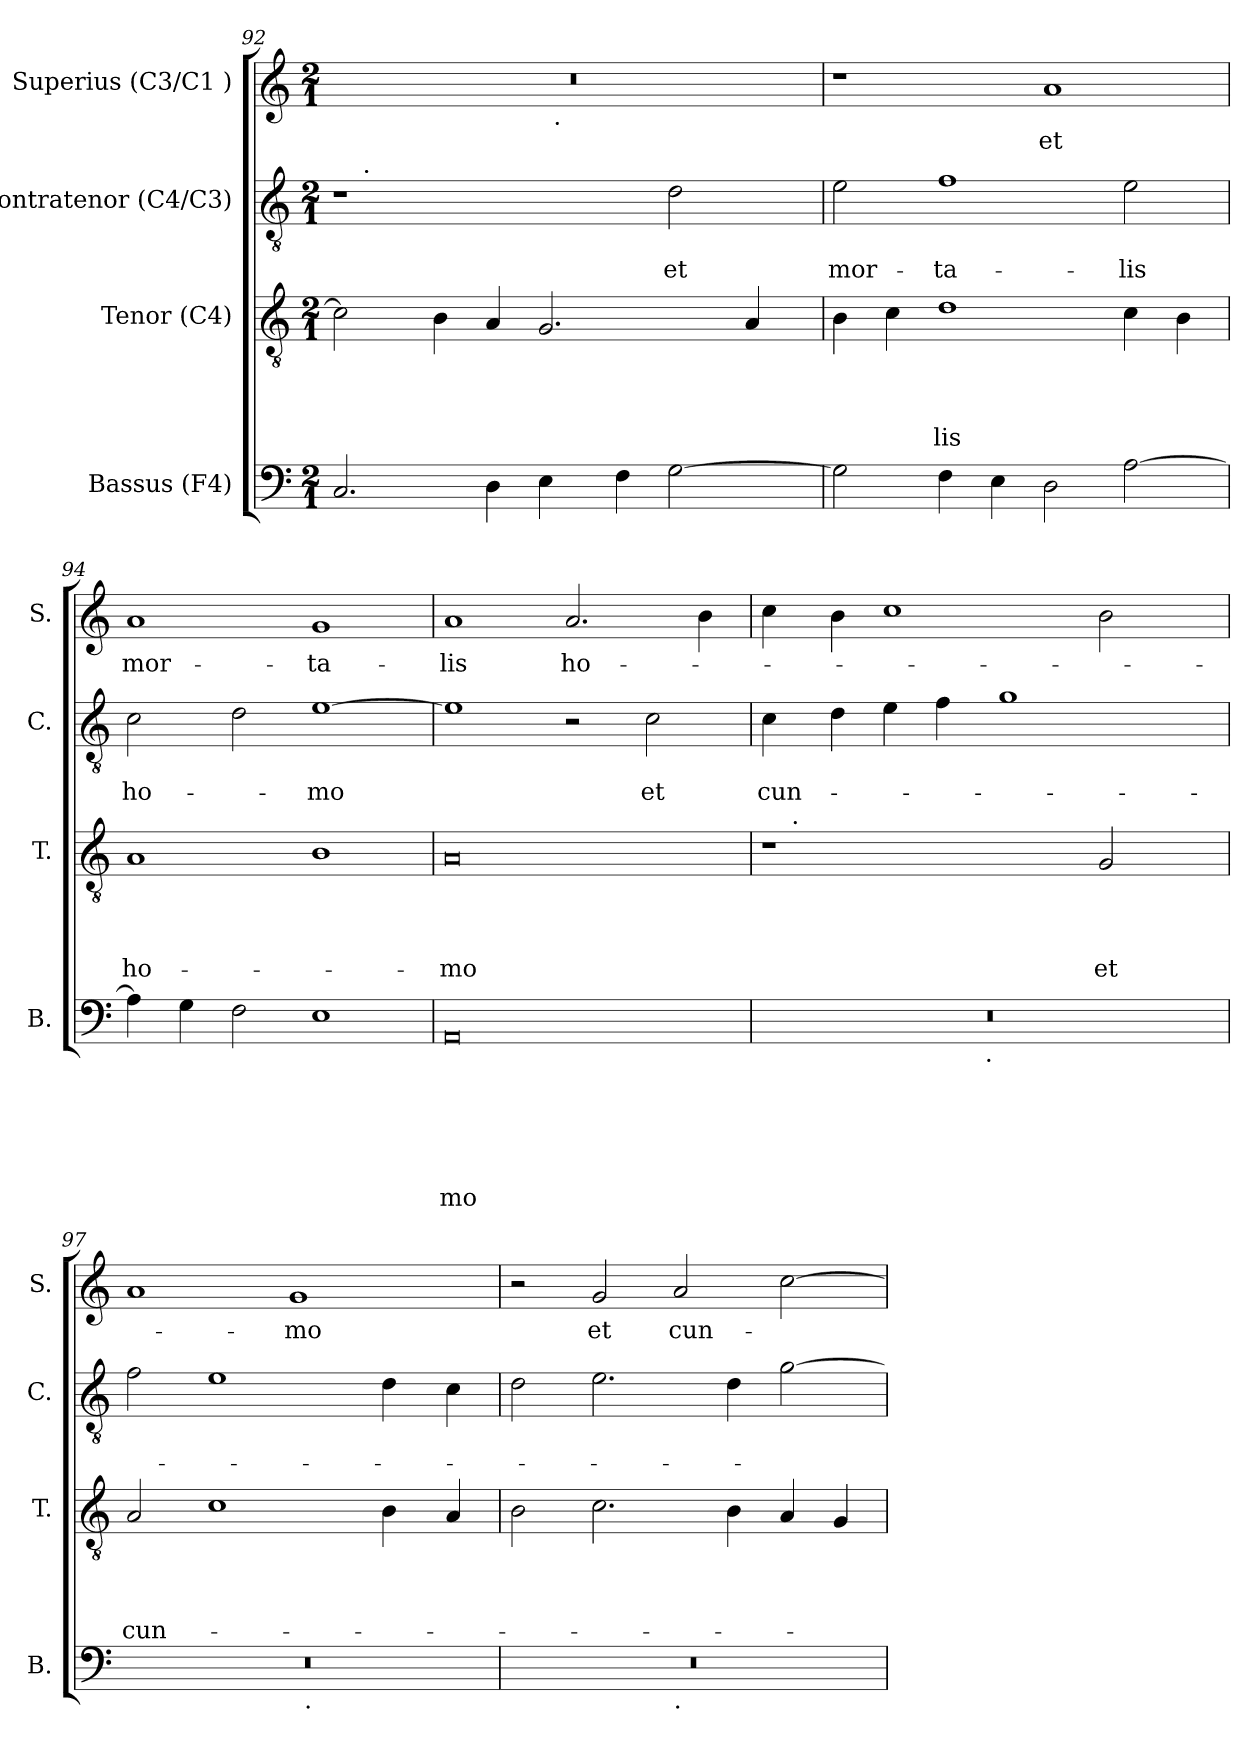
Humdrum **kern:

**kern	**text	**text	**text	**text	**text	**text	**kern	**text	**text	**text	**text	**kern	**text	**text	**kern	**text
*part4	*part4	*part4	*part4	*part4	*part4	*part4	*part3	*part3	*part3	*part3	*part3	*part2	*part2	*part2	*part1	*part1
*staff4	*staff4	*staff4	*staff4	*staff4	*staff4	*staff4	*staff3	*staff3	*staff3	*staff3	*staff3	*staff2	*staff2	*staff2	*staff1	*staff1
*I"Bassus (F4)	*	*	*	*	*	*	*I"Tenor (C4)	*	*	*	*	*I"Contratenor (C4/C3)	*	*	*I"Superius (C3/C1 )	*
*I'B.	*	*	*	*	*	*	*I'T.	*	*	*	*	*I'C.	*	*	*I'S.	*
!!LO:LB:g=z
*clefF4	*	*	*	*	*	*	*clefGv2	*	*	*	*	*clefGv2	*	*	*clefG2	*
*k[]	*	*	*	*	*	*	*k[]	*	*	*	*	*k[]	*	*	*k[]	*
*C:	*	*	*	*	*	*	*C:	*	*	*	*	*C:	*	*	*C:	*
*M2/1	*	*	*	*	*	*	*M2/1	*	*	*	*	*M2/1	*	*	*M2/1	*
=92	=92	=92	=92	=92	=92	=92	=92	=92	=92	=92	=92	=92	=92	=92	=92	=92
*	*	*	*	*	*	*	*	*	*	*	*	*^	*	*	*^	*
2.C/	.	.	.	.	.	.	2c\]	.	.	.	.	1r	16.ryy	.	.	0r	1ryy	.
!	!	!	!	!	!	!	!	!	!	!	!	!	!LO:TX:a:t=.	!	!	!	!	!
.	.	.	.	.	.	.	.	.	.	.	.	.	1ryy	.	.	.	.	.
.	.	.	.	.	.	.	4B\	.	.	.	.	.	.	.	.	.	.	.
4D\	.	.	.	.	.	.	4A/	.	.	.	.	.	.	.	.	.	.	.
4E\	.	.	.	.	.	.	2.G/	.	.	.	.	2ryy	.	.	.	.	32ryy	.
!	!	!	!	!	!	!	!	!	!	!	!	!	!	!	!	!	!LO:TX:b:t=.	!
.	.	.	.	.	.	.	.	.	.	.	.	.	.	.	.	.	2ryy	.
.	.	.	.	.	.	.	.	.	.	.	.	.	2ryy	.	.	.	.	.
4F\	.	.	.	.	.	.	.	.	.	.	.	.	.	.	.	.	.	.
!	!	!	!	!	!	!	!	!	!	!	!	!	!	!	!LO:LY:b	!	!	!
[>2G\	.	.	.	.	.	.	.	.	.	.	.	2d\	.	.	et	.	.	.
.	.	.	.	.	.	.	.	.	.	.	.	.	.	.	.	.	4...ryy	.
.	.	.	.	.	.	.	.	.	.	.	.	.	4ryy	.	.	.	.	.
.	.	.	.	.	.	.	4A/	.	.	.	.	.	.	.	.	.	.	.
.	.	.	.	.	.	.	.	.	.	.	.	.	8ryy	.	.	.	.	.
.	.	.	.	.	.	.	.	.	.	.	.	.	32ryy	.	.	.	.	.
=93	=93	=93	=93	=93	=93	=93	=93	=93	=93	=93	=93	=93	=93	=93	=93	=93	=93	=93
!	!	!	!	!	!	!	!	!	!	!	!	!	!	!	!LO:LY:b	!	!	!
*	*	*	*	*	*	*	*	*	*	*	*	*v	*v	*	*	*	*	*
*	*	*	*	*	*	*	*	*	*	*	*	*	*	*	*v	*v	*
2G\]	.	.	.	.	.	.	4B\	.	.	.	.	2e\	.	mor-	1r	.
.	.	.	.	.	.	.	4c\	.	.	.	.	.	.	.	.	.
!	!	!	!	!	!	!	!	!	!	!	!LO:LY:b	!	!	!LO:LY:b	!	!
4F\	.	.	.	.	.	.	1d	.	.	.	-lis	1f	.	-ta-	.	.
4E\	.	.	.	.	.	.	.	.	.	.	.	.	.	.	.	.
!	!	!	!	!	!	!	!	!	!	!	!	!	!	!	!	!LO:LY:b
2D\	.	.	.	.	.	.	.	.	.	.	.	.	.	.	1a	et
!	!	!	!	!	!	!	!	!	!	!	!	!	!	!LO:LY:b	!	!
[>2A\	.	.	.	.	.	.	4c\	.	.	.	.	2e\	.	-lis	.	.
.	.	.	.	.	.	.	4B\	.	.	.	.	.	.	.	.	.
=94	=94	=94	=94	=94	=94	=94	=94	=94	=94	=94	=94	=94	=94	=94	=94	=94
!	!	!	!	!	!	!	!	!	!	!	!LO:LY:b	!	!	!LO:LY:b	!	!LO:LY:b
4A\]	.	.	.	.	.	.	1A	.	.	.	ho-	2c\	.	ho-	1a	mor-
4G\	.	.	.	.	.	.	.	.	.	.	.	.	.	.	.	.
2F\	.	.	.	.	.	.	.	.	.	.	.	2d\	.	.	.	.
!	!	!	!	!	!	!	!	!	!	!	!	!	!	!LO:LY:b	!	!LO:LY:b
1E	.	.	.	.	.	.	1B	.	.	.	.	[>1e	.	-mo	1g	-ta-
=95	=95	=95	=95	=95	=95	=95	=95	=95	=95	=95	=95	=95	=95	=95	=95	=95
!	!	!	!	!	!	!LO:LY:b	!	!	!	!	!LO:LY:b	!	!	!	!	!LO:LY:b
0AA	.	.	.	.	.	-mo	0A	.	.	.	-mo	1e]	.	.	1a	-lis
!	!	!	!	!	!	!	!	!	!	!	!	!	!	!	!	!LO:LY:b
.	.	.	.	.	.	.	.	.	.	.	.	2r	.	.	2.a/	ho-
!	!	!	!	!	!	!	!	!	!	!	!	!	!	!LO:LY:b	!	!
.	.	.	.	.	.	.	.	.	.	.	.	2c\	.	et	.	.
.	.	.	.	.	.	.	.	.	.	.	.	.	.	.	4b\	.
=96	=96	=96	=96	=96	=96	=96	=96	=96	=96	=96	=96	=96	=96	=96	=96	=96
!	!	!	!	!	!	!	!	!	!	!	!	!	!	!LO:LY:b	!	!
*^	*	*	*	*	*	*	*^	*	*	*	*	*	*	*	*	*
0r	2ryy	.	.	.	.	.	.	1r	16.ryy	.	.	.	.	4c\	.	cun-	4cc\	.
!	!	!	!	!	!	!	!	!	!LO:TX:a:t=.	!	!	!	!	!	!	!	!	!
.	.	.	.	.	.	.	.	.	1ryy	.	.	.	.	.	.	.	.	.
.	.	.	.	.	.	.	.	.	.	.	.	.	.	4d\	.	.	4b\	.
.	4...ryy	.	.	.	.	.	.	.	.	.	.	.	.	4e\	.	.	1cc	.
.	.	.	.	.	.	.	.	.	.	.	.	.	.	4f\	.	.	.	.
!	!LO:TX:b:t=.	!	!	!	!	!	!	!	!	!	!	!	!	!	!	!	!	!
.	1ryy	.	.	.	.	.	.	.	.	.	.	.	.	.	.	.	.	.
.	.	.	.	.	.	.	.	2ryy	.	.	.	.	.	1g	.	.	.	.
.	.	.	.	.	.	.	.	.	2ryy	.	.	.	.	.	.	.	.	.
!	!	!	!	!	!	!	!	!	!	!	!	!	!LO:LY:b	!	!	!	!	!
.	.	.	.	.	.	.	.	2G/	.	.	.	.	et	.	.	.	2b\	.
.	.	.	.	.	.	.	.	.	4ryy	.	.	.	.	.	.	.	.	.
.	.	.	.	.	.	.	.	.	8ryy	.	.	.	.	.	.	.	.	.
.	32ryy	.	.	.	.	.	.	.	32ryy	.	.	.	.	.	.	.	.	.
!!LO:PB:g=z
=97	=97	=97	=97	=97	=97	=97	=97	=97	=97	=97	=97	=97	=97	=97	=97	=97	=97	=97
!	!	!	!	!	!	!	!	!	!	!	!	!	!LO:LY:b	!	!	!	!	!
*	*	*	*	*	*	*	*	*v	*v	*	*	*	*	*	*	*	*	*
0r	1ryy	.	.	.	.	.	.	2A/	.	.	.	cun-	2f\	.	.	1a	.
.	.	.	.	.	.	.	.	1c	.	.	.	.	1e	.	.	.	.
!	!	!	!	!	!	!	!	!	!	!	!	!	!	!	!	!	!LO:LY:b
.	32ryy	.	.	.	.	.	.	.	.	.	.	.	.	.	.	1g	-mo
!	!LO:TX:b:t=.	!	!	!	!	!	!	!	!	!	!	!	!	!	!	!	!
.	2ryy	.	.	.	.	.	.	.	.	.	.	.	.	.	.	.	.
.	.	.	.	.	.	.	.	4B\	.	.	.	.	4d\	.	.	.	.
.	4...ryy	.	.	.	.	.	.	.	.	.	.	.	.	.	.	.	.
.	.	.	.	.	.	.	.	4A/	.	.	.	.	4c\	.	.	.	.
=98	=98	=98	=98	=98	=98	=98	=98	=98	=98	=98	=98	=98	=98	=98	=98	=98	=98
0r	1ryy	.	.	.	.	.	.	2B\	.	.	.	.	2d\	.	.	2r	.
!	!	!	!	!	!	!	!	!	!	!	!	!	!	!	!	!	!LO:LY:b
.	.	.	.	.	.	.	.	2.c\	.	.	.	.	2.e\	.	.	2g/	et
!	!LO:TX:b:t=.	!	!	!	!	!	!	!	!	!	!	!	!	!	!	!	!
!	!	!	!	!	!	!	!	!	!	!	!	!	!	!	!	!	!LO:LY:b
.	1ryy	.	.	.	.	.	.	.	.	.	.	.	.	.	.	2a/	cun-
.	.	.	.	.	.	.	.	4B\	.	.	.	.	4d\	.	.	.	.
.	.	.	.	.	.	.	.	4A/	.	.	.	.	[>2g\	.	.	[>2cc\	.
.	.	.	.	.	.	.	.	4G/	.	.	.	.	.	.	.	.	.
*v	*v	*	*	*	*	*	*	*	*	*	*	*	*	*	*	*	*
=	=	=	=	=	=	=	=	=	=	=	=	=	=	=	=	=
*-	*-	*-	*-	*-	*-	*-	*-	*-	*-	*-	*-	*-	*-	*-	*-	*-
